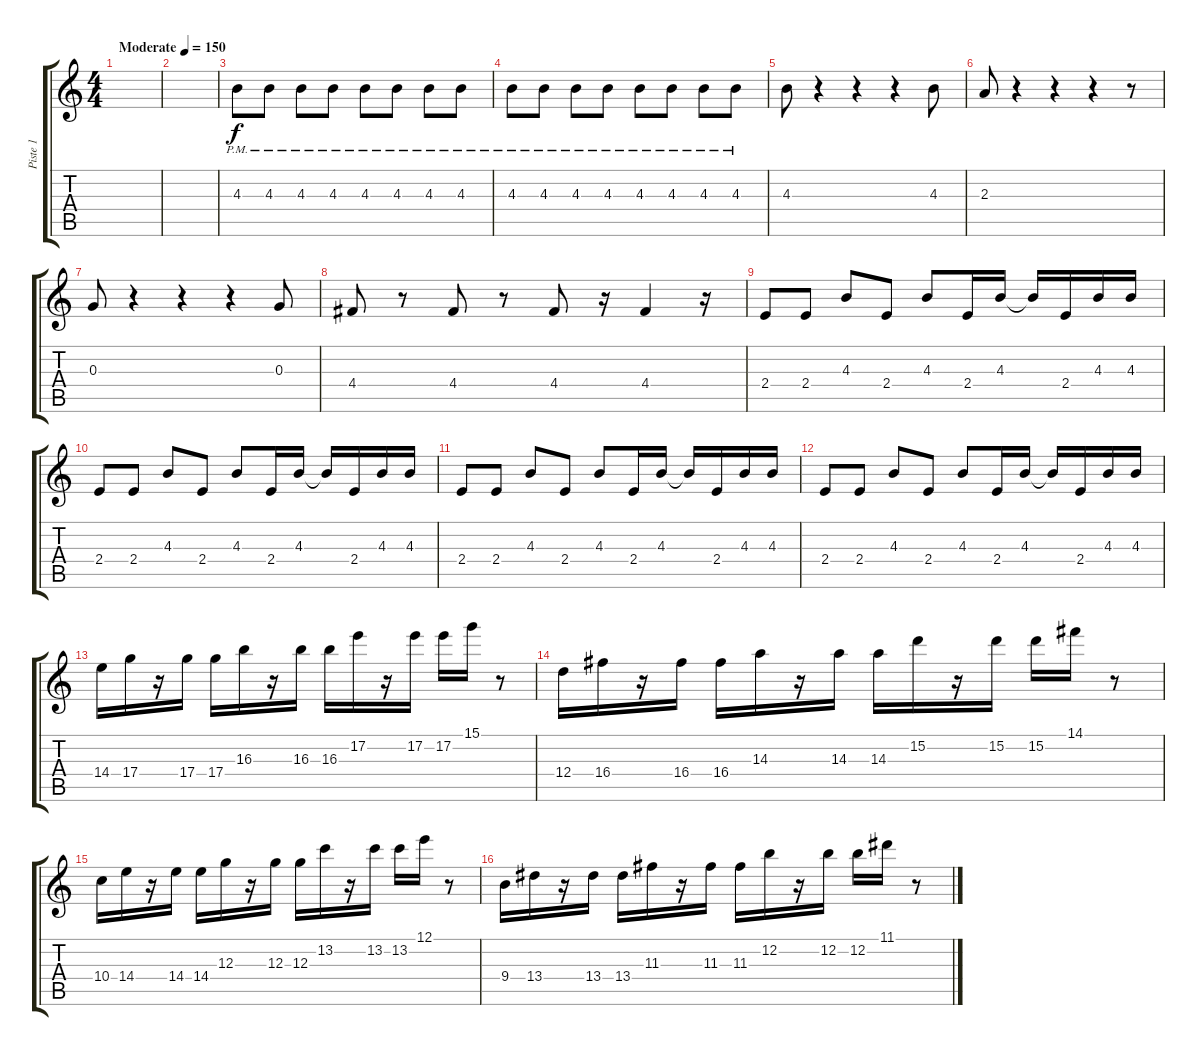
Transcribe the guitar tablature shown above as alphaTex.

\track ("Piste 1" "Piste 1") {instrument distortionguitar}
\staff {score tabs}
\tuning (E4 B3 G3 D3 A2 E2) {hide}
\ts (4 4)
\tempo (150 "Moderate")
\clef g2
\ks c
|
|
4.3{pm}.8 4.3{pm}.8 4.3{pm}.8 4.3{pm}.8 4.3{pm}.8 4.3{pm}.8 4.3{pm}.8 4.3{pm}.8 |
4.3{pm}.8 4.3{pm}.8 4.3{pm}.8 4.3{pm}.8 4.3{pm}.8 4.3{pm}.8 4.3{pm}.8 4.3{pm}.8 |
4.3.8 r.4 r.4 r.4 4.3.8 |
2.3.8 r.4 r.4 r.4 r.8 |
0.3.8 r.4 r.4 r.4 0.3.8 |
4.4.8 r.8 4.4.8 r.8 4.4.8 r.16 4.4.4 r.16 |
2.4.8 2.4.8 4.3.8 2.4.8 4.3.8 2.4.16 4.3.16 4.3{t}.16 2.4.16 4.3.16 4.3.16 |
2.4.8 2.4.8 4.3.8 2.4.8 4.3.8 2.4.16 4.3.16 4.3{t}.16 2.4.16 4.3.16 4.3.16 |
2.4.8 2.4.8 4.3.8 2.4.8 4.3.8 2.4.16 4.3.16 4.3{t}.16 2.4.16 4.3.16 4.3.16 |
2.4.8 2.4.8 4.3.8 2.4.8 4.3.8 2.4.16 4.3.16 4.3{t}.16 2.4.16 4.3.16 4.3.16 |
14.4.16 17.4.16 r.16 17.4.16 17.4.16 16.3.16 r.16 16.3.16 16.3.16 17.2.16 r.16 17.2.16 17.2.16 15.1.16 r.8 |
12.4.16 16.4.16 r.16 16.4.16 16.4.16 14.3.16 r.16 14.3.16 14.3.16 15.2.16 r.16 15.2.16 15.2.16 14.1.16 r.8 |
10.4.16 14.4.16 r.16 14.4.16 14.4.16 12.3.16 r.16 12.3.16 12.3.16 13.2.16 r.16 13.2.16 13.2.16 12.1.16 r.8 |
9.4.16 13.4.16 r.16 13.4.16 13.4.16 11.3.16 r.16 11.3.16 11.3.16 12.2.16 r.16 12.2.16 12.2.16 11.1.16 r.8
